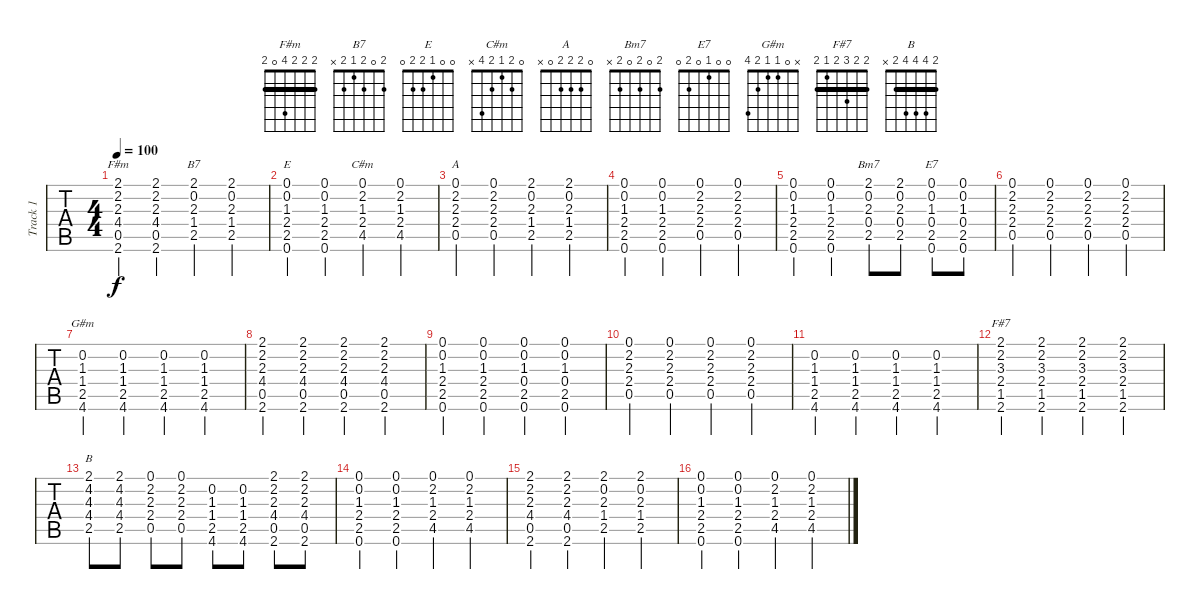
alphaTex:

\track ("Track 1" "Track 1") {instrument acousticguitarsteel}
\staff {tabs}
\tuning (E4 B3 G3 D3 A2 E2) {hide}
\chord ("F#m" 2 2 2 4 0 2) {barre 2}
\chord ("B7" 2 0 2 1 2 x)
\chord ("E" 0 0 1 2 2 0)
\chord ("C#m" 0 2 1 2 4 x)
\chord ("A" 0 2 2 2 0 x)
\chord ("Bm7" 2 0 2 0 2 x)
\chord ("E7" 0 0 1 0 2 0)
\chord ("G#m" x 0 1 1 2 4)
\chord ("F#7" 2 2 3 2 1 2) {barre 2}
\chord ("B" 2 4 4 4 2 x) {barre 2}
\ts (4 4)
\tempo 100
\clef g2
\ks c
(2.1 2.2 2.3 4.4 0.5 2.6).4{ch "F#m" dy f} (2.1 2.2 2.3 4.4 0.5 2.6).4 (2.1 0.2 2.3 1.4 2.5).4{ch "B7"} (2.1 0.2 2.3 1.4 2.5).4 |
(0.1 0.2 1.3 2.4 2.5 0.6).4{ch "E"} (0.1 0.2 1.3 2.4 2.5 0.6).4 (0.1 2.2 1.3 2.4 4.5).4{ch "C#m"} (0.1 2.2 1.3 2.4 4.5).4 |
(0.1 2.2 2.3 2.4 0.5).4{ch "A"} (0.1 2.2 2.3 2.4 0.5).4 (2.1 0.2 2.3 1.4 2.5).4 (2.1 0.2 2.3 1.4 2.5).4 |
(0.1 0.2 1.3 2.4 2.5 0.6).4 (0.1 0.2 1.3 2.4 2.5 0.6).4 (0.1 2.2 2.3 2.4 0.5).4 (0.1 2.2 2.3 2.4 0.5).4 |
(0.1 0.2 1.3 2.4 2.5 0.6).4 (0.1 0.2 1.3 2.4 2.5 0.6).4 (2.1 0.2 2.3 0.4 2.5).8{ch "Bm7"} (2.1 0.2 2.3 0.4 2.5).8 (0.1 0.2 1.3 0.4 2.5 0.6).8{ch "E7"} (0.1 0.2 1.3 0.4 2.5 0.6).8 |
(0.1 2.2 2.3 2.4 0.5).4 (0.1 2.2 2.3 2.4 0.5).4 (0.1 2.2 2.3 2.4 0.5).4 (0.1 2.2 2.3 2.4 0.5).4 |
(0.2 1.3 1.4 2.5 4.6).4{ch "G#m"} (0.2 1.3 1.4 2.5 4.6).4 (0.2 1.3 1.4 2.5 4.6).4 (0.2 1.3 1.4 2.5 4.6).4 |
(2.1 2.2 2.3 4.4 0.5 2.6).4 (2.1 2.2 2.3 4.4 0.5 2.6).4 (2.1 2.2 2.3 4.4 0.5 2.6).4 (2.1 2.2 2.3 4.4 0.5 2.6).4 |
(0.1 0.2 1.3 2.4 2.5 0.6).4 (0.1 0.2 1.3 2.4 2.5 0.6).4 (0.1 0.2 1.3 0.4 2.5 0.6).4 (0.1 0.2 1.3 0.4 2.5 0.6).4 |
(0.1 2.2 2.3 2.4 0.5).4 (0.1 2.2 2.3 2.4 0.5).4 (0.1 2.2 2.3 2.4 0.5).4 (0.1 2.2 2.3 2.4 0.5).4 |
(0.2 1.3 1.4 2.5 4.6).4 (0.2 1.3 1.4 2.5 4.6).4 (0.2 1.3 1.4 2.5 4.6).4 (0.2 1.3 1.4 2.5 4.6).4 |
(2.1 2.2 3.3 2.4 1.5 2.6).4{ch "F#7"} (2.1 2.2 3.3 2.4 1.5 2.6).4 (2.1 2.2 3.3 2.4 1.5 2.6).4 (2.1 2.2 3.3 2.4 1.5 2.6).4 |
(2.1 4.2 4.3 4.4 2.5).8{ch "B"} (2.1 4.2 4.3 4.4 2.5).8 (0.1 2.2 2.3 2.4 0.5).8 (0.1 2.2 2.3 2.4 0.5).8 (0.2 1.3 1.4 2.5 4.6).8 (0.2 1.3 1.4 2.5 4.6).8 (2.1 2.2 2.3 4.4 0.5 2.6).8 (2.1 2.2 2.3 4.4 0.5 2.6).8 |
(0.1 0.2 1.3 2.4 2.5 0.6).4 (0.1 0.2 1.3 2.4 2.5 0.6).4 (0.1 2.2 1.3 2.4 4.5).4 (0.1 2.2 1.3 2.4 4.5).4 |
(2.1 2.2 2.3 4.4 0.5 2.6).4 (2.1 2.2 2.3 4.4 0.5 2.6).4 (2.1 0.2 2.3 1.4 2.5).4 (2.1 0.2 2.3 1.4 2.5).4 |
(0.1 0.2 1.3 2.4 2.5 0.6).4 (0.1 0.2 1.3 2.4 2.5 0.6).4 (0.1 2.2 1.3 2.4 4.5).4 (0.1 2.2 1.3 2.4 4.5).4
